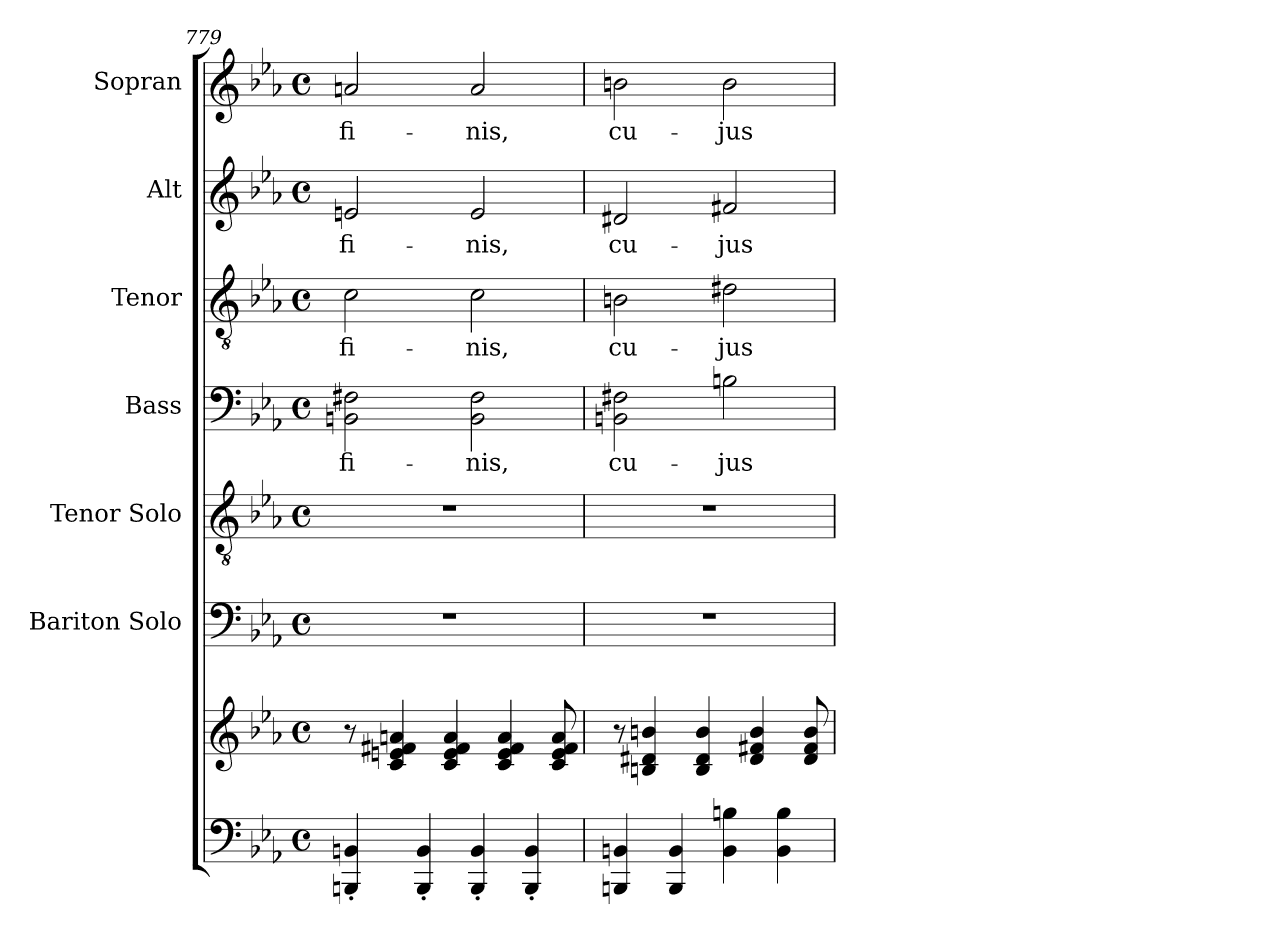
**kern	**kern	**kern	**kern	**kern	**text	**kern	**text	**kern	**text	**kern	**text
*part7	*part7	*part6	*part5	*part4	*part4	*part3	*part3	*part2	*part2	*part1	*part1
*staff8	*staff7	*staff6	*staff5	*staff4	*staff4	*staff3	*staff3	*staff2	*staff2	*staff1	*staff1
*	*	*I"Bariton Solo	*I"Tenor Solo	*I"Bass	*	*I"Tenor	*	*I"Alt	*	*I"Sopran	*
*	*	*	*	*I'B.	*	*I'T.	*	*I'A.	*	*I'S.	*
*clefF4	*clefG2	*clefF4	*clefGv2	*clefF4	*	*clefGv2	*	*clefG2	*	*clefG2	*
*k[b-e-a-]	*k[b-e-a-]	*k[b-e-a-]	*k[b-e-a-]	*k[b-e-a-]	*	*k[b-e-a-]	*	*k[b-e-a-]	*	*k[b-e-a-]	*
*E-:	*E-:	*E-:	*E-:	*E-:	*	*E-:	*	*E-:	*	*E-:	*
*M4/4	*M4/4	*M4/4	*M4/4	*M4/4	*	*M4/4	*	*M4/4	*	*M4/4	*
*met(c)	*met(c)	*met(c)	*met(c)	*met(c)	*	*met(c)	*	*met(c)	*	*met(c)	*
=779	=779	=779	=779	=779	=779	=779	=779	=779	=779	=779	=779
!	!	!	!	!	!LO:LY:b	!	!LO:LY:b	!	!LO:LY:b	!	!LO:LY:b
4BBBn/'< 4BBn/'<	8r	1r	1r	2BBn\ 2F#X\	fi-	2c\	fi-	2en/	fi-	2an/	fi-
.	4c/ 4en/ 4f#X/ 4an/	.	.	.	.	.	.	.	.	.	.
4BBB/'< 4BB/'<	.	.	.	.	.	.	.	.	.	.	.
.	4c/ 4e/ 4f#/ 4a/	.	.	.	.	.	.	.	.	.	.
!	!	!	!	!	!LO:LY:b	!	!LO:LY:b	!	!LO:LY:b	!	!LO:LY:b
4BBB/'< 4BB/'<	.	.	.	2BB\ 2F#\	-nis,	2c\	-nis,	2e/	-nis,	2a/	-nis,
.	4c/ 4e/ 4f#/ 4a/	.	.	.	.	.	.	.	.	.	.
4BBB/'< 4BB/'<	.	.	.	.	.	.	.	.	.	.	.
.	8c/ 8e/ 8f#/ 8a/	.	.	.	.	.	.	.	.	.	.
=780	=780	=780	=780	=780	=780	=780	=780	=780	=780	=780	=780
!	!	!	!	!	!LO:LY:b	!	!LO:LY:b	!	!LO:LY:b	!	!LO:LY:b
4BBBn/ 4BBn/	8r	1r	1r	2BBn\ 2F#X\	cu-	2Bn\	cu-	2d#X/	cu-	2bn\	cu-
.	4Bn/ 4d#X/ 4bn/	.	.	.	.	.	.	.	.	.	.
4BBB/ 4BB/	.	.	.	.	.	.	.	.	.	.	.
.	4B/ 4d#/ 4b/	.	.	.	.	.	.	.	.	.	.
!	!	!	!	!	!LO:LY:b	!	!LO:LY:b	!	!LO:LY:b	!	!LO:LY:b
4BB\ 4Bn\	.	.	.	2Bn\	-jus	2d#X\	-jus	2f#X/	-jus	2b\	-jus
.	4d#/ 4f#X/ 4b/	.	.	.	.	.	.	.	.	.	.
4BB\ 4B\	.	.	.	.	.	.	.	.	.	.	.
.	8d#/ 8f#/ 8b/	.	.	.	.	.	.	.	.	.	.
=	=	=	=	=	=	=	=	=	=	=	=
*-	*-	*-	*-	*-	*-	*-	*-	*-	*-	*-	*-
